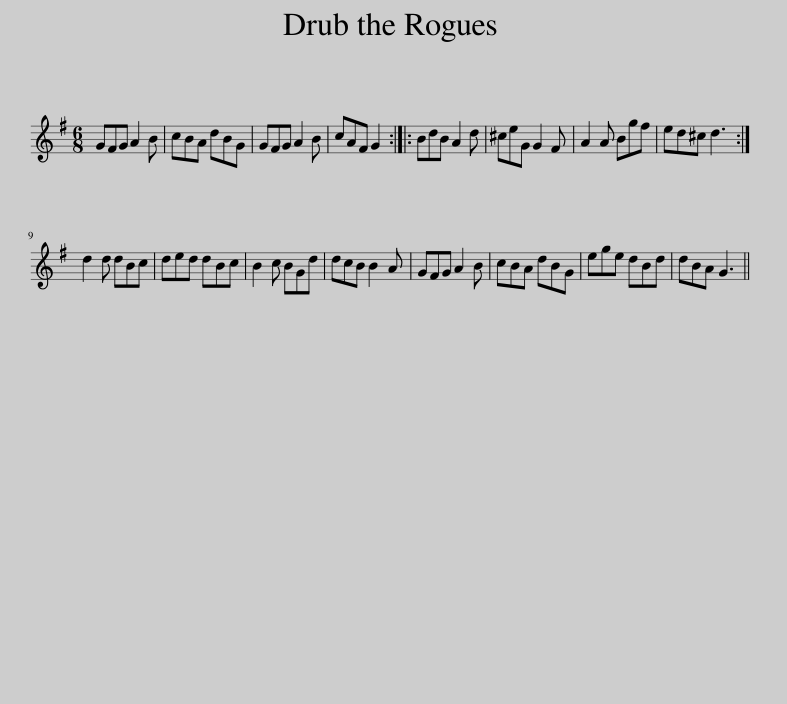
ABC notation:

X:1
L:1/8
M:6/8
I:linebreak $
K:G
V:1 treble
V:1
 GFG A2 B | cBA dBG | GFG A2 B | cAF G2 :: BdB A2 d | %5
 ^ceG G2 F | A2 A Bgf | ed^c d3 :|$ d2 d dBc | ded dBc | %10
 B2 c BGd | dcB B2 A | GFG A2 B | cBA dBG | ege dBd | %15
 dBA G3 || %16
